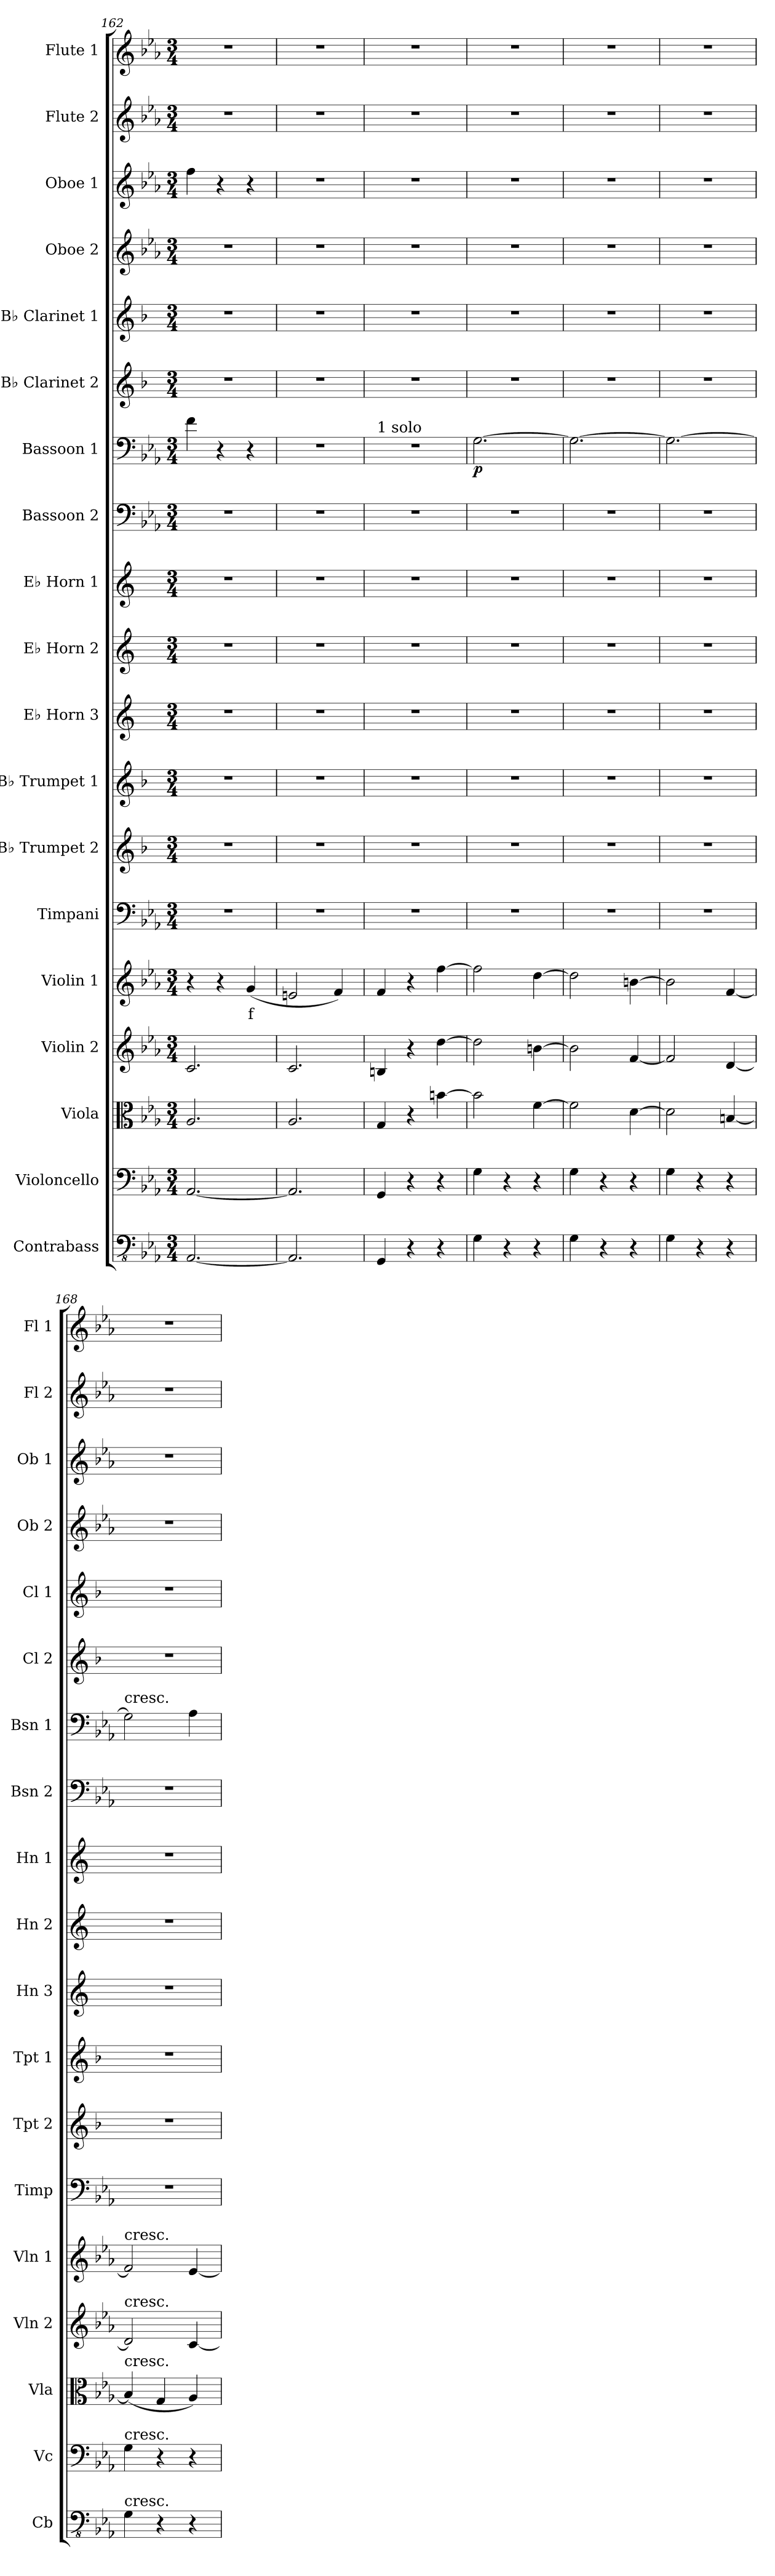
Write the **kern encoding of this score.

**kern	**kern	**kern	**kern	**kern	**text	**kern	**kern	**kern	**kern	**kern	**kern	**kern	**kern	**dynam	**kern	**kern	**kern	**kern	**kern	**kern
*part19	*part18	*part17	*part16	*part15	*part15	*part14	*part13	*part12	*part11	*part10	*part9	*part8	*part7	*part7	*part6	*part5	*part4	*part3	*part2	*part1
*staff19	*staff18	*staff17	*staff16	*staff15	*staff15	*staff14	*staff13	*staff12	*staff11	*staff10	*staff9	*staff8	*staff7	*staff7	*staff6	*staff5	*staff4	*staff3	*staff2	*staff1
*I"Contrabass	*I"Violoncello	*I"Viola	*I"Violin 2	*I"Violin 1	*	*I"Timpani	*I"B♭ Trumpet 2	*I"B♭ Trumpet 1	*I"E♭ Horn 3	*I"E♭ Horn 2	*I"E♭ Horn 1	*I"Bassoon 2	*I"Bassoon 1	*	*I"B♭ Clarinet 2	*I"B♭ Clarinet 1	*I"Oboe 2	*I"Oboe 1	*I"Flute 2	*I"Flute 1
*I'Cb	*I'Vc	*I'Vla	*I'Vln 2	*I'Vln 1	*	*I'Timp	*I'Tpt 2	*I'Tpt 1	*I'Hn 3	*I'Hn 2	*I'Hn 1	*I'Bsn 2	*I'Bsn 1	*	*I'Cl 2	*I'Cl 1	*I'Ob 2	*I'Ob 1	*I'Fl 2	*I'Fl 1
*clefFv4	*clefF4	*clefC3	*clefG2	*clefG2	*	*clefF4	*clefG2	*clefG2	*clefG2	*clefG2	*clefG2	*clefF4	*clefF4	*	*clefG2	*clefG2	*clefG2	*clefG2	*clefG2	*clefG2
*	*	*	*	*	*	*	*ITrd1c2	*ITrd1c2	*ITrd5c9	*ITrd5c9	*ITrd5c9	*	*	*	*ITrd1c2	*ITrd1c2	*	*	*	*
*k[b-e-a-]	*k[b-e-a-]	*k[b-e-a-]	*k[b-e-a-]	*k[b-e-a-]	*	*k[b-e-a-]	*k[b-e-a-]	*k[b-e-a-]	*k[b-e-a-]	*k[b-e-a-]	*k[b-e-a-]	*k[b-e-a-]	*k[b-e-a-]	*	*k[b-e-a-]	*k[b-e-a-]	*k[b-e-a-]	*k[b-e-a-]	*k[b-e-a-]	*k[b-e-a-]
*M3/4	*M3/4	*M3/4	*M3/4	*M3/4	*	*M3/4	*M3/4	*M3/4	*M3/4	*M3/4	*M3/4	*M3/4	*M3/4	*	*M3/4	*M3/4	*M3/4	*M3/4	*M3/4	*M3/4
=162	=162	=162	=162	=162	=162	=162	=162	=162	=162	=162	=162	=162	=162	=162	=162	=162	=162	=162	=162	=162
[2.AAA-/	[2.AA-/	2.A-/	2.c/	4r	.	2.r	2.r	2.r	2.r	2.r	2.r	2.r	4f\	.	2.r	2.r	2.r	4ff\	2.r	2.r
.	.	.	.	4r	.	.	.	.	.	.	.	.	4r	.	.	.	.	4r	.	.
!	!	!	!	!	!LO:LY:b:color=#FF0000	!	!	!	!	!	!	!	!	!	!	!	!	!	!	!
.	.	.	.	(4g/	f	.	.	.	.	.	.	.	4r	.	.	.	.	4r	.	.
=163	=163	=163	=163	=163	=163	=163	=163	=163	=163	=163	=163	=163	=163	=163	=163	=163	=163	=163	=163	=163
2.AAA-/]	2.AA-/]	2.A-/	2.c/	2en/	.	2.r	2.r	2.r	2.r	2.r	2.r	2.r	2.r	.	2.r	2.r	2.r	2.r	2.r	2.r
.	.	.	.	4f/)	.	.	.	.	.	.	.	.	.	.	.	.	.	.	.	.
=164	=164	=164	=164	=164	=164	=164	=164	=164	=164	=164	=164	=164	=164	=164	=164	=164	=164	=164	=164	=164
!	!	!	!	!	!	!	!	!	!	!	!	!	!LO:TX:a:t=1 solo	!	!	!	!	!	!	!
4GGG/	4GG/	4G/	4Bn/	4f/	.	2.r	2.r	2.r	2.r	2.r	2.r	2.r	2.r	.	2.r	2.r	2.r	2.r	2.r	2.r
4r	4r	4r	4r	4r	.	.	.	.	.	.	.	.	.	.	.	.	.	.	.	.
4r	4r	[4bn\	[4dd\	[4ff\	.	.	.	.	.	.	.	.	.	.	.	.	.	.	.	.
=165	=165	=165	=165	=165	=165	=165	=165	=165	=165	=165	=165	=165	=165	=165	=165	=165	=165	=165	=165	=165
!	!	!	!	!	!	!	!	!	!	!	!	!	!	!LO:DY:b	!	!	!	!	!	!
4GG\	4G\	2b\]	2dd\]	2ff\]	.	2.r	2.r	2.r	2.r	2.r	2.r	2.r	[2.G\	p	2.r	2.r	2.r	2.r	2.r	2.r
4r	4r	.	.	.	.	.	.	.	.	.	.	.	.	.	.	.	.	.	.	.
4r	4r	[4f\	[4bn\	[4dd\	.	.	.	.	.	.	.	.	.	.	.	.	.	.	.	.
=166	=166	=166	=166	=166	=166	=166	=166	=166	=166	=166	=166	=166	=166	=166	=166	=166	=166	=166	=166	=166
4GG\	4G\	2f\]	2b\]	2dd\]	.	2.r	2.r	2.r	2.r	2.r	2.r	2.r	2.G\_	.	2.r	2.r	2.r	2.r	2.r	2.r
4r	4r	.	.	.	.	.	.	.	.	.	.	.	.	.	.	.	.	.	.	.
4r	4r	[4d\	[4f/	[4bn\	.	.	.	.	.	.	.	.	.	.	.	.	.	.	.	.
=167	=167	=167	=167	=167	=167	=167	=167	=167	=167	=167	=167	=167	=167	=167	=167	=167	=167	=167	=167	=167
4GG\	4G\	2d\]	2f/]	2b\]	.	2.r	2.r	2.r	2.r	2.r	2.r	2.r	2.G\_	.	2.r	2.r	2.r	2.r	2.r	2.r
4r	4r	.	.	.	.	.	.	.	.	.	.	.	.	.	.	.	.	.	.	.
4r	4r	[4Bn/	[4d/	[4f/	.	.	.	.	.	.	.	.	.	.	.	.	.	.	.	.
=168	=168	=168	=168	=168	=168	=168	=168	=168	=168	=168	=168	=168	=168	=168	=168	=168	=168	=168	=168	=168
!	!	!	!	!	!	!	!	!	!	!	!	!	!LO:TX:a:t=cresc.	!	!	!	!	!	!	!
!	!	!	!	!LO:TX:a:t=cresc.	!	!	!	!	!	!	!	!	!	!	!	!	!	!	!	!
!	!	!	!LO:TX:a:t=cresc.	!	!	!	!	!	!	!	!	!	!	!	!	!	!	!	!	!
!	!	!LO:TX:a:t=cresc.	!	!	!	!	!	!	!	!	!	!	!	!	!	!	!	!	!	!
!	!LO:TX:a:t=cresc.	!	!	!	!	!	!	!	!	!	!	!	!	!	!	!	!	!	!	!
!LO:TX:a:t=cresc.	!	!	!	!	!	!	!	!	!	!	!	!	!	!	!	!	!	!	!	!
4GG\	4G\	(4B/]	2d/]	2f/]	.	2.r	2.r	2.r	2.r	2.r	2.r	2.r	2G\]	.	2.r	2.r	2.r	2.r	2.r	2.r
4r	4r	4G/	.	.	.	.	.	.	.	.	.	.	.	.	.	.	.	.	.	.
4r	4r	4A-/)	[4c/	[4e-/	.	.	.	.	.	.	.	.	4A-\	.	.	.	.	.	.	.
=	=	=	=	=	=	=	=	=	=	=	=	=	=	=	=	=	=	=	=	=
*-	*-	*-	*-	*-	*-	*-	*-	*-	*-	*-	*-	*-	*-	*-	*-	*-	*-	*-	*-	*-
